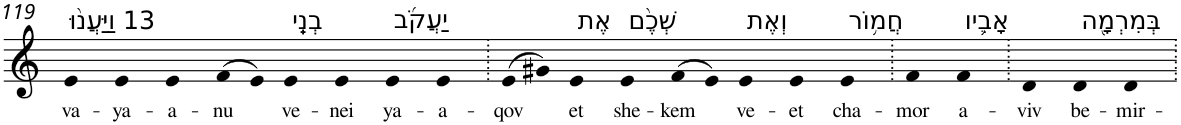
**kern	**text
*part1	*part1
*staff1	*staff1
*I"Piano	*
*I'Pno	*
!!LO:PB:g=z
*clefG2	*
*k[]	*
=119	=119
!LO:TX:a:t=13 וַיַּעֲנ֨וּ	!
!	!LO:LY:b
4e	va-
!	!LO:LY:b
4e	-ya-
!	!LO:LY:b
4e	-a-
!	!LO:LY:b
(>8f	-nu
8e)	.
!LO:TX:a:t=בְנֵֽי	!
!	!LO:LY:b
4e	ve-
!	!LO:LY:b
4e	-nei
!LO:TX:a:t=יַעֲקֹ֜ב	!
!	!LO:LY:b
4e	ya-
!	!LO:LY:b
4e	-a-
=120.	=120.
!	!LO:LY:b
(>8e	-qov
8g#X)	.
!LO:TX:a:t=אֶת	!
!	!LO:LY:b
4e	et
!LO:TX:a:t=שְׁכֶ֨ם	!
!	!LO:LY:b
4e	she-
!	!LO:LY:b
(>8f	-kem
8e)	.
!LO:TX:a:t=וְאֶת	!
!	!LO:LY:b
4e	ve-
!	!LO:LY:b
4e	-et
!LO:TX:a:t=חֲמ֥וֹר	!
!	!LO:LY:b
4e	cha-
=121.	=121.
!	!LO:LY:b
4f	-mor
!LO:TX:a:t=אָבִ֛יו	!
!	!LO:LY:b
4f	a-
=122.	=122.
!	!LO:LY:b
4d	-viv
!LO:TX:a:t=בְּמִרְמָ֖ה	!
!	!LO:LY:b
4d	be-
!	!LO:LY:b
4d	-mir-
=.	=.
*-	*-
